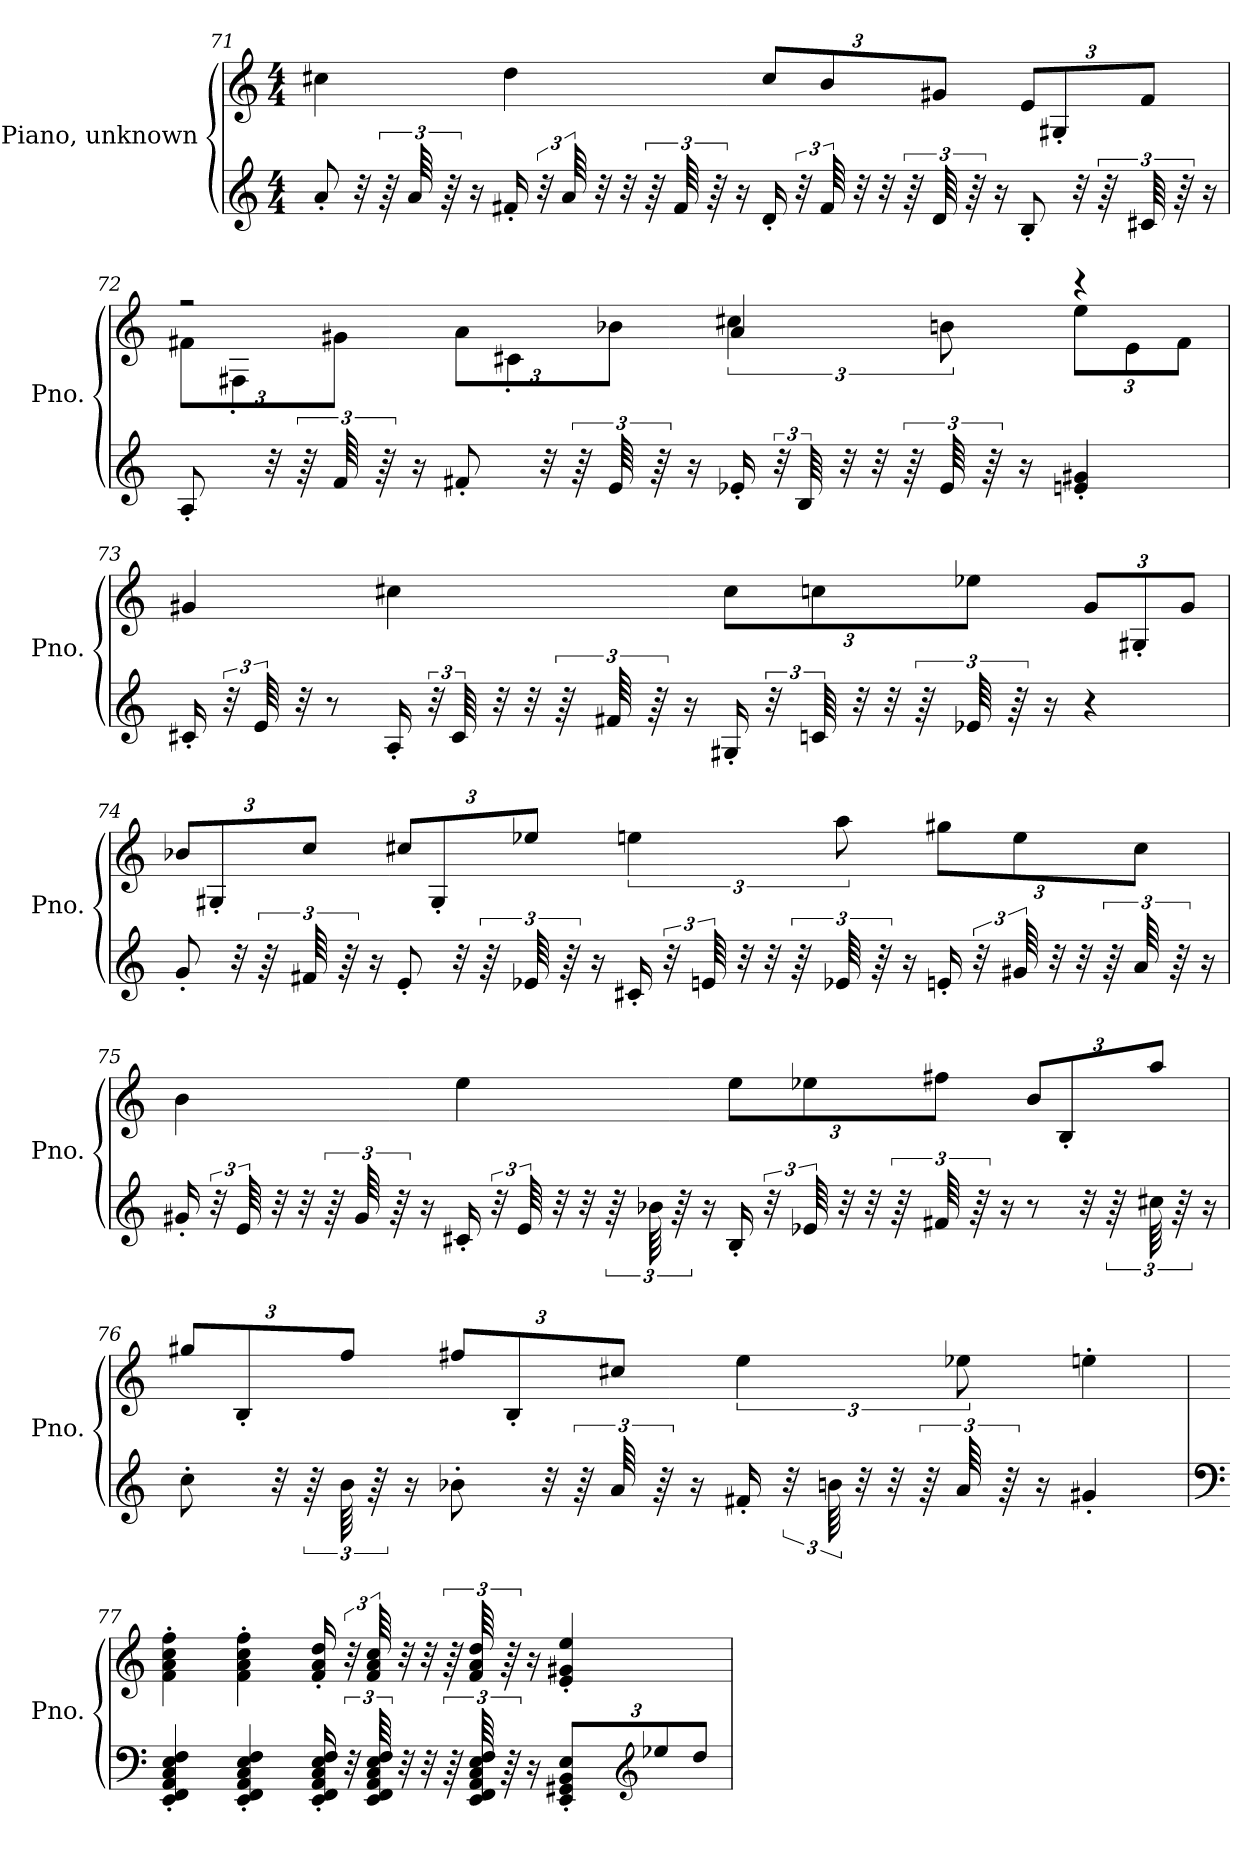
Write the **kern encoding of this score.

**kern	**kern
*part1	*part1
*staff2	*staff1
*I"Piano, unknown	*
*I'Pno.	*
!!LO:LB:g=z
*clefG2	*clefG2
*k[]	*k[]
*M4/4	*M4/4
=71	=71
8a'/	4cc#X\
32r	.
96r	.
96a/	.
96r	.
16r	.
16f#X'/	4dd\
48r	.
96a/	.
32r	.
32r	.
96r	.
96f#/	.
96r	.
16r	.
*	*Xbrackettup
16d'/	12cc#/L
48r	.
96f#/	12b/
32r	.
32r	.
96r	.
96d/	12g#X/J
96r	.
16r	.
8B'/	12e/L
.	12G#X'/
32r	.
96r	.
96c#X/	12f/J
96r	.
16r	.
!!LO:LB:g=z
=72	=72
*	*^
8A'/	2r	12f#X\L
.	.	12F#X'\
32r	.	.
96r	.	.
96f/	.	12g#X\J
96r	.	.
16r	.	.
8f#X'/	.	12a\L
.	.	12c#X'\
32r	.	.
96r	.	.
96e/	.	12b-X\J
96r	.	.
16r	.	.
*	*	*brackettup
16e-X'/	4a/	6cc#X\
48r	.	.
96B/	.	.
32r	.	.
32r	.	.
96r	.	.
96e-/	.	12bn\
96r	.	.
16r	.	.
*	*	*Xbrackettup
4en/' 4g#X/'	4r	12ee\L
.	.	12e\
.	.	12f#\J
*	*v	*v
!!LO:LB:g=z
=73	=73
16c#X'/	4g#X/
48r	.
96e/	.
32r	.
8r	.
16A'/	4cc#X\
48r	.
96c#/	.
32r	.
32r	.
96r	.
96f#X/	.
96r	.
16r	.
16G#X'/	12cc#\L
48r	.
96cn/	12ccn\
32r	.
32r	.
96r	.
96e-X/	12ee-X\J
96r	.
16r	.
4r	12g#/L
.	12G#X'/
.	12g#/J
!!LO:LB:g=z
=74	=74
8g'/	12b-X/L
.	12G#X'/
32r	.
96r	.
96f#X/	12cc/J
96r	.
16r	.
8e'/	12cc#X/L
.	12G#'/
32r	.
96r	.
96e-X/	12ee-X/J
96r	.
16r	.
*	*brackettup
16c#X'/	6een\
48r	.
96en/	.
32r	.
32r	.
96r	.
96e-X/	12aa\
96r	.
16r	.
*	*Xbrackettup
16en'/	12gg#X\L
48r	.
96g#X/	12ee\
32r	.
32r	.
96r	.
96a/	12cc#\J
96r	.
16r	.
!!LO:PB:g=z
=75	=75
16g#X'/	4b\
48r	.
96e/	.
32r	.
32r	.
96r	.
96g#/	.
96r	.
16r	.
16c#X'/	4ee\
48r	.
96e/	.
32r	.
32r	.
96r	.
96b-X\	.
96r	.
16r	.
16B'/	12ee\L
48r	.
96e-X/	12ee-X\
32r	.
32r	.
96r	.
96f#X/	12ff#X\J
96r	.
16r	.
8r	12b/L
.	12B'/
32r	.
96r	.
96cc#X\	12aa/J
96r	.
16r	.
!!LO:LB:g=z
=76	=76
8cc'\	12gg#X/L
.	12B'/
32r	.
96r	.
96b\	12ff/J
96r	.
16r	.
8b-X'\	12ff#X/L
.	12B'/
32r	.
96r	.
96a/	12cc#X/J
96r	.
16r	.
*	*brackettup
16f#X'/	6ee\
48r	.
96bn\	.
32r	.
32r	.
96r	.
96a/	12ee-X\
96r	.
16r	.
4g#X'/	4een'\
!!LO:LB:g=z
=77	=77
*clefF4	*
4EE/' 4FF/' 4AA/' 4C/' 4E/' 4F/'	4f\' 4a\' 4cc\' 4ff\'
4EE/' 4FF/' 4AA/' 4C/' 4E/' 4F/'	4f\' 4a\' 4cc\' 4ff\'
16EE/' 16FF/' 16AA/' 16C/' 16E/' 16F/'	16f/' 16a/' 16dd/'
48r	48r
96EE/ 96FF/ 96AA/ 96C/ 96E/ 96F/	96f/ 96a/ 96cc/
32r	32r
32r	32r
96r	96r
96EE/ 96FF/ 96AA/ 96C/ 96E/ 96F/	96f/ 96a/ 96dd/
96r	96r
16r	16r
*Xbrackettup	*
12EE/' 12GG#X/' 12BB/' 12E/'L	4e/' 4g#X/' 4ee/'
*clefG2	*
12ee-X/	.
12dd/J	.
=	=
*-	*-
